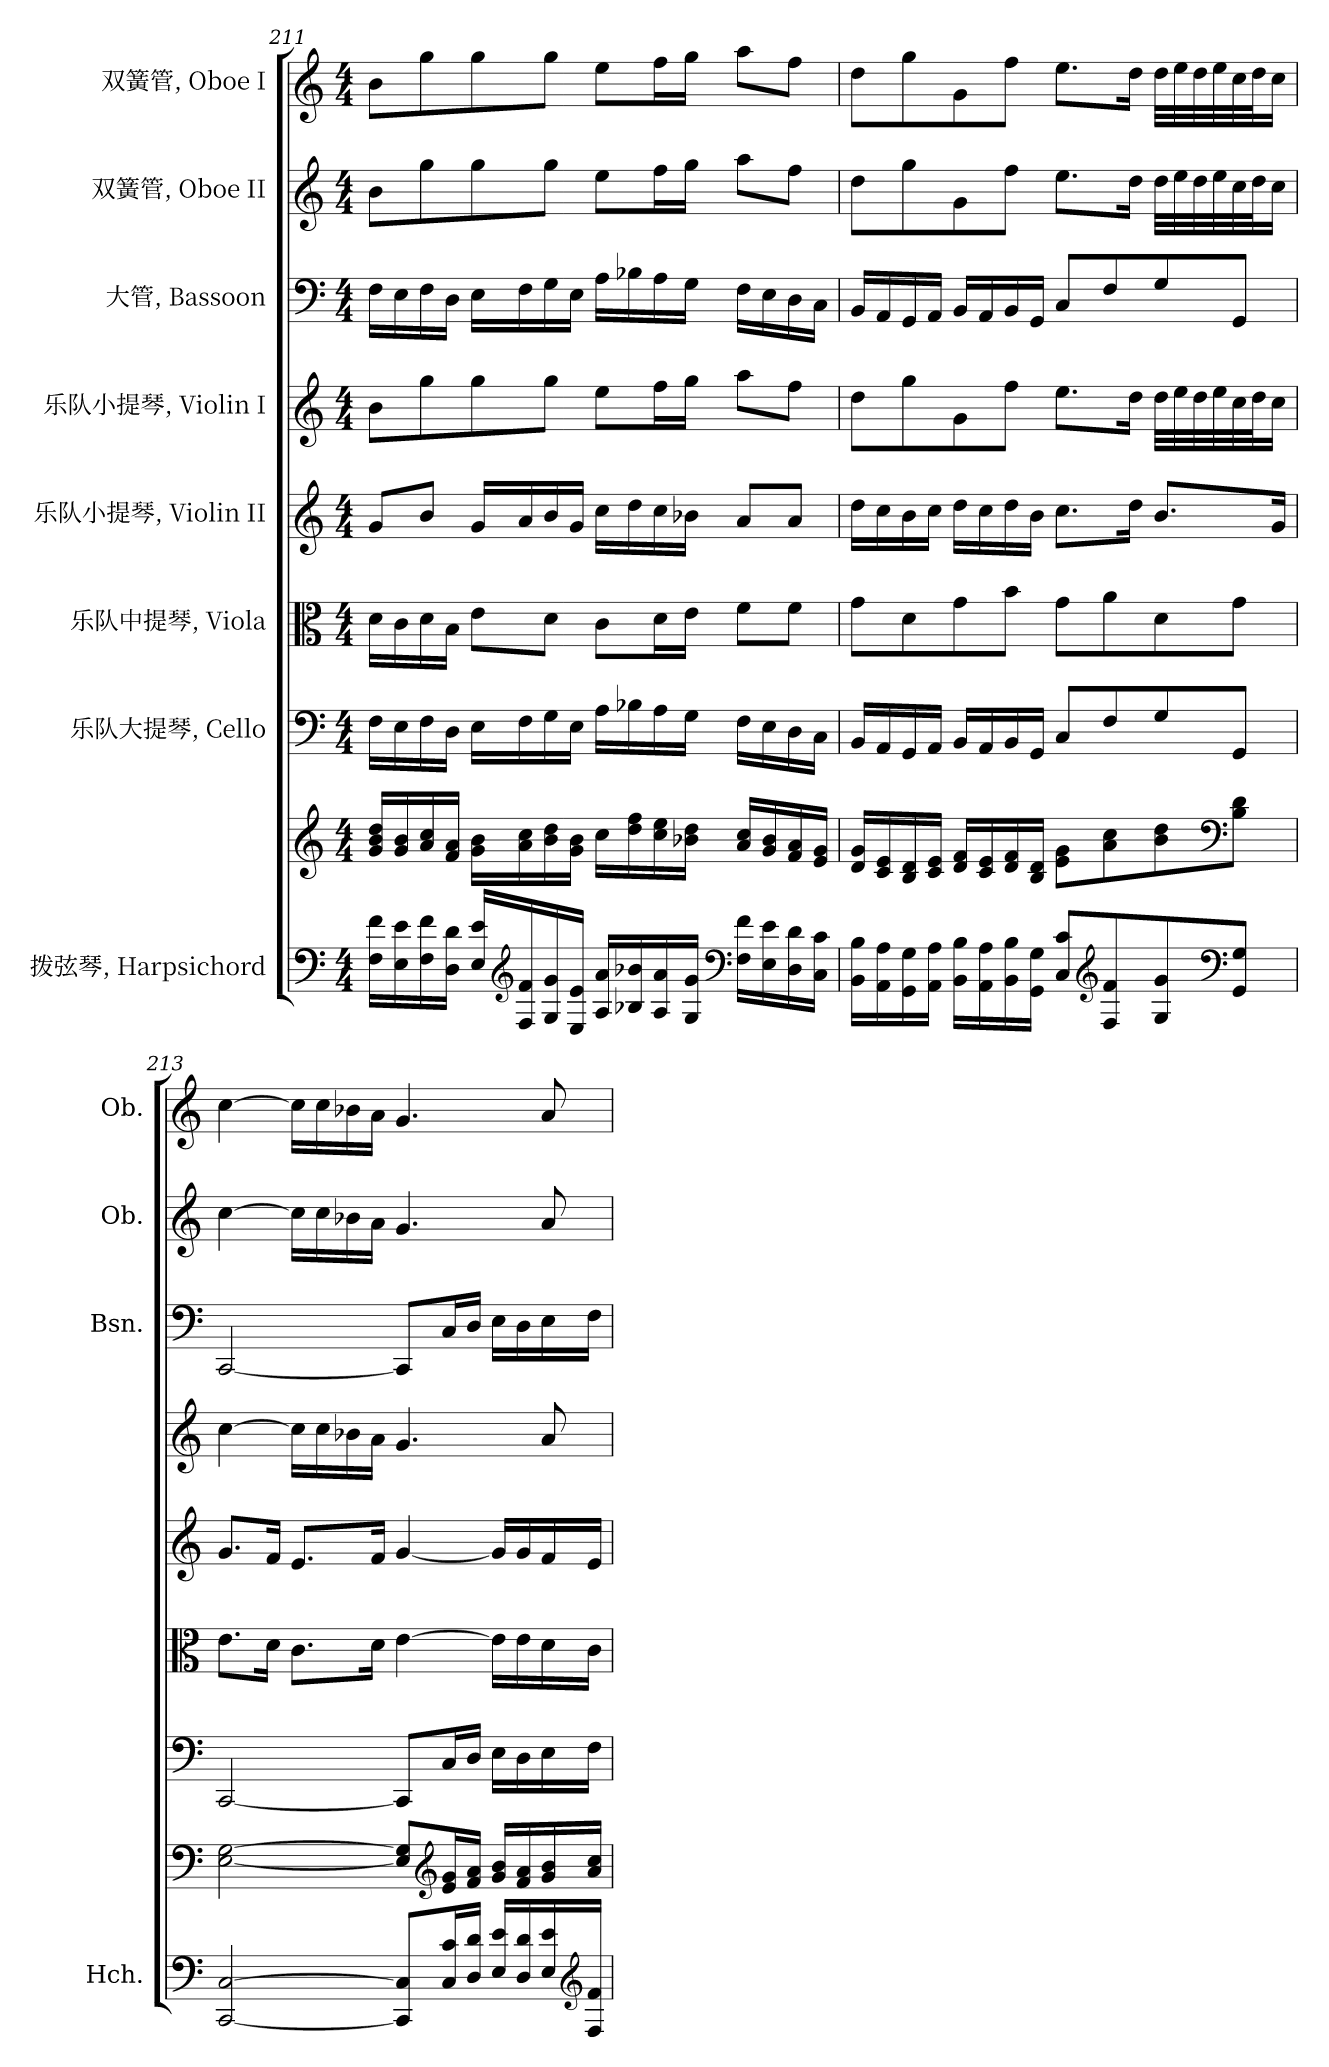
**kern	**kern	**kern	**kern	**kern	**kern	**kern	**kern	**kern
*part8	*part8	*part7	*part6	*part5	*part4	*part3	*part2	*part1
*staff9	*staff8	*staff7	*staff6	*staff5	*staff4	*staff3	*staff2	*staff1
*I"拨弦琴, Harpsichord	*	*I"乐队大提琴, Cello	*I"乐队中提琴, Viola	*I"乐队小提琴, Violin II	*I"乐队小提琴, Violin I	*I"大管, Bassoon	*I"双簧管, Oboe II	*I"双簧管, Oboe I
*I'Hch.	*	*	*	*	*	*I'Bsn.	*I'Ob.	*I'Ob.
!!LO:PB:g=z
*clefF4	*clefG2	*clefF4	*clefC3	*clefG2	*clefG2	*clefF4	*clefG2	*clefG2
*k[]	*k[]	*k[]	*k[]	*k[]	*k[]	*k[]	*k[]	*k[]
*M4/4	*M4/4	*M4/4	*M4/4	*M4/4	*M4/4	*M4/4	*M4/4	*M4/4
=211	=211	=211	=211	=211	=211	=211	=211	=211
16F\ 16f\LL	16g/ 16b/ 16dd/LL	16F\LL	16d\LL	8g/L	8b\L	16F\LL	8b\L	8b\L
16E\ 16e\	16g/ 16b/	16E\	16c\	.	.	16E\	.	.
16F\ 16f\	16a/ 16cc/	16F\	16d\	8b/J	8gg\	16F\	8gg\	8gg\
16D\ 16d\JJ	16f/ 16a/JJ	16D\JJ	16B\JJ	.	.	16D\JJ	.	.
16E/ 16e/LL	16g\ 16b\LL	16E\LL	8e\L	16g/LL	8gg\	16E\LL	8gg\	8gg\
*clefG2	*	*	*	*	*	*	*	*
16F/ 16f/	16a\ 16cc\	16F\	.	16a/	.	16F\	.	.
16G/ 16g/	16b\ 16dd\	16G\	8d\J	16b/	8gg\J	16G\	8gg\J	8gg\J
16E/ 16e/JJ	16g\ 16b\JJ	16E\JJ	.	16g/JJ	.	16E\JJ	.	.
16A/ 16a/LL	16cc\LL	16A\LL	8c\L	16cc\LL	8ee\L	16A\LL	8ee\L	8ee\L
16B-X/ 16b-X/	16dd\ 16ff\	16B-X\	.	16dd\	.	16B-X\	.	.
16A/ 16a/	16cc\ 16ee\	16A\	16d\L	16cc\	16ff\L	16A\	16ff\L	16ff\L
16G/ 16g/JJ	16b-X\ 16dd\JJ	16G\JJ	16e\JJ	16b-X\JJ	16gg\JJ	16G\JJ	16gg\JJ	16gg\JJ
*clefF4	*	*	*	*	*	*	*	*
16F\ 16f\LL	16a/ 16cc/LL	16F\LL	8f\L	8a/L	8aa\L	16F\LL	8aa\L	8aa\L
16E\ 16e\	16g/ 16b-/	16E\	.	.	.	16E\	.	.
16D\ 16d\	16f/ 16a/	16D\	8f\J	8a/J	8ff\J	16D\	8ff\J	8ff\J
16C\ 16c\JJ	16e/ 16g/JJ	16C\JJ	.	.	.	16C\JJ	.	.
!!LO:PB:g=z
=212	=212	=212	=212	=212	=212	=212	=212	=212
16BB\ 16B\LL	16d/ 16g/LL	16BB/LL	8g\L	16dd\LL	8dd\L	16BB/LL	8dd\L	8dd\L
16AA\ 16A\	16c/ 16e/	16AA/	.	16cc\	.	16AA/	.	.
16GG\ 16G\	16B/ 16d/	16GG/	8d\	16b\	8gg\	16GG/	8gg\	8gg\
16AA\ 16A\JJ	16c/ 16e/JJ	16AA/JJ	.	16cc\JJ	.	16AA/JJ	.	.
16BB\ 16B\LL	16d/ 16f/LL	16BB/LL	8g\	16dd\LL	8g\	16BB/LL	8g\	8g\
16AA\ 16A\	16c/ 16e/	16AA/	.	16cc\	.	16AA/	.	.
16BB\ 16B\	16d/ 16f/	16BB/	8b\J	16dd\	8ff\J	16BB/	8ff\J	8ff\J
16GG\ 16G\JJ	16B/ 16d/JJ	16GG/JJ	.	16b\JJ	.	16GG/JJ	.	.
8C/ 8c/L	8e\ 8g\L	8C/L	8g\L	8.cc\L	8.ee\L	8C/L	8.ee\L	8.ee\L
*clefG2	*	*	*	*	*	*	*	*
8F/ 8f/	8a\ 8cc\	8F/	8a\	.	.	8F/	.	.
.	.	.	.	16dd\Jk	16dd\Jk	.	16dd\Jk	16dd\Jk
8G/ 8g/	8b\ 8dd\	8G/	8d\	8.b/L	32dd\LLL	8G/	32dd\LLL	32dd\LLL
.	.	.	.	.	32ee\	.	32ee\	32ee\
.	.	.	.	.	32dd\	.	32dd\	32dd\
.	.	.	.	.	32ee\	.	32ee\	32ee\
*clefF4	*clefF4	*	*	*	*	*	*	*
8GG/ 8G/J	8B\ 8d\J	8GG/J	8g\J	.	32cc\	8GG/J	32cc\	32cc\
.	.	.	.	.	32dd\J	.	32dd\J	32dd\J
.	.	.	.	16g/Jk	16cc\JJ	.	16cc\JJ	16cc\JJ
=213	=213	=213	=213	=213	=213	=213	=213	=213
*	*	*	*	*	*	*	*	*MM54
[2CC/ [2C/	[2E\ [2G\	[2CC/	8.e\L	8.g/L	[4cc\	[2CC/	[4cc\	[4cc\
.	.	.	16d\Jk	16f/Jk	.	.	.	.
.	.	.	8.c\L	8.e/L	16cc\LL]	.	16cc\LL]	16cc\LL]
.	.	.	.	.	16cc\	.	16cc\	16cc\
.	.	.	.	.	16b-X\	.	16b-X\	16b-X\
.	.	.	16d\Jk	16f/Jk	16a\JJ	.	16a\JJ	16a\JJ
8CC/] 8C/]L	8E/] 8G/]L	8CC/L]	[4e\	[4g/	4.g/	8CC/L]	4.g/	4.g/
*	*clefG2	*	*	*	*	*	*	*
16C/ 16c/L	16e/ 16g/L	16C/L	.	.	.	16C/L	.	.
16D/ 16d/JJ	16f/ 16a/JJ	16D/JJ	.	.	.	16D/JJ	.	.
16E/ 16e/LL	16g/ 16b/LL	16E\LL	16e\LL]	16g/LL]	.	16E\LL	.	.
16D/ 16d/	16f/ 16a/	16D\	16e\	16g/	.	16D\	.	.
16E/ 16e/	16g/ 16b/	16E\	16d\	16f/	8a/	16E\	8a/	8a/
*clefG2	*	*	*	*	*	*	*	*
16F/ 16f/JJ	16a/ 16cc/JJ	16F\JJ	16c\JJ	16e/JJ	.	16F\JJ	.	.
=	=	=	=	=	=	=	=	=
*-	*-	*-	*-	*-	*-	*-	*-	*-
